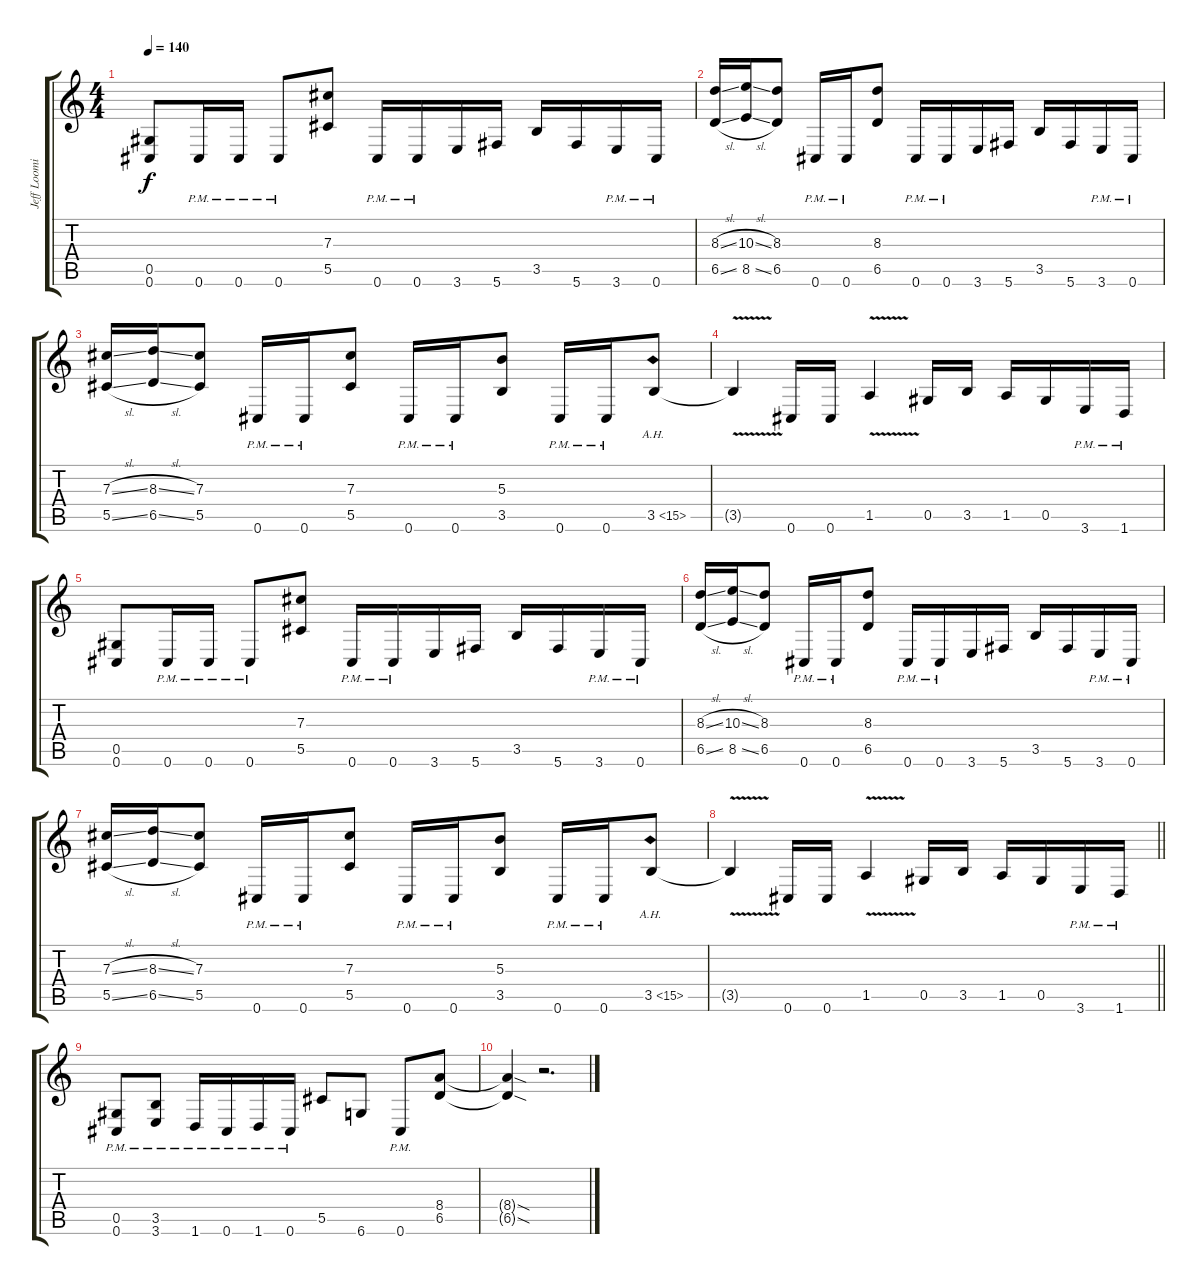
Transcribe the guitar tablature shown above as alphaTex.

\track ("Jeff Loomis Gtr 2" "Jeff Loomi") {instrument distortionguitar}
\staff {score tabs}
\tuning (Eb4 Bb3 Gb3 Db3 Ab2 Db2) {hide}
\ts (4 4)
\tempo 140
\clef g2
\ks c
(0.5 0.6).8{dy f} 0.6{pm}.16 0.6{pm}.16 0.6{pm}.8 (7.3 5.5).8 0.6{pm}.16 0.6{pm}.16 3.6.16 5.6.16 3.5.16 5.6.16 3.6{pm}.16 0.6{pm}.16 |
(8.3{sl} 6.5{sl}).16 (10.3{sl} 8.5{sl}).16 (8.3 6.5).8 0.6{pm}.16 0.6{pm}.16 (8.3 6.5).8 0.6{pm}.16 0.6{pm}.16 3.6.16 5.6.16 3.5.16 5.6.16 3.6{pm}.16 0.6{pm}.16 |
(7.3{sl} 5.5{sl}).16 (8.3{sl} 6.5{sl}).16 (7.3 5.5).8 0.6{pm}.16 0.6{pm}.16 (7.3 5.5).8 0.6{pm}.16 0.6{pm}.16 (5.3 3.5).8 0.6{pm}.16 0.6{pm}.16 3.5{ah 12}.8 |
3.5{v t}.4 0.6.16 0.6.16 1.5{v}.4 0.5.16 3.5.16 1.5.16 0.5.16 3.6{pm}.16 1.6{pm}.16 |
(0.5 0.6).8 0.6{pm}.16 0.6{pm}.16 0.6{pm}.8 (7.3 5.5).8 0.6{pm}.16 0.6{pm}.16 3.6.16 5.6.16 3.5.16 5.6.16 3.6{pm}.16 0.6{pm}.16 |
(8.3{sl} 6.5{sl}).16 (10.3{sl} 8.5{sl}).16 (8.3 6.5).8 0.6{pm}.16 0.6{pm}.16 (8.3 6.5).8 0.6{pm}.16 0.6{pm}.16 3.6.16 5.6.16 3.5.16 5.6.16 3.6{pm}.16 0.6{pm}.16 |
(7.3{sl} 5.5{sl}).16 (8.3{sl} 6.5{sl}).16 (7.3 5.5).8 0.6{pm}.16 0.6{pm}.16 (7.3 5.5).8 0.6{pm}.16 0.6{pm}.16 (5.3 3.5).8 0.6{pm}.16 0.6{pm}.16 3.5{ah 12}.8 |
\barLineRight lightlight
3.5{v t}.4 0.6.16 0.6.16 1.5{v}.4 0.5.16 3.5.16 1.5.16 0.5.16 3.6{pm}.16 1.6{pm}.16 |
(0.5{pm} 0.6{pm}).8 (3.5{pm} 3.6{pm}).8 1.6{pm}.16 0.6{pm}.16 1.6{pm}.16 0.6{pm}.16 5.5.8 6.6.8 0.6{pm}.8 (8.4 6.5).8 |
(8.4{sod t} 6.5{sod t}).4 r.2{d}
